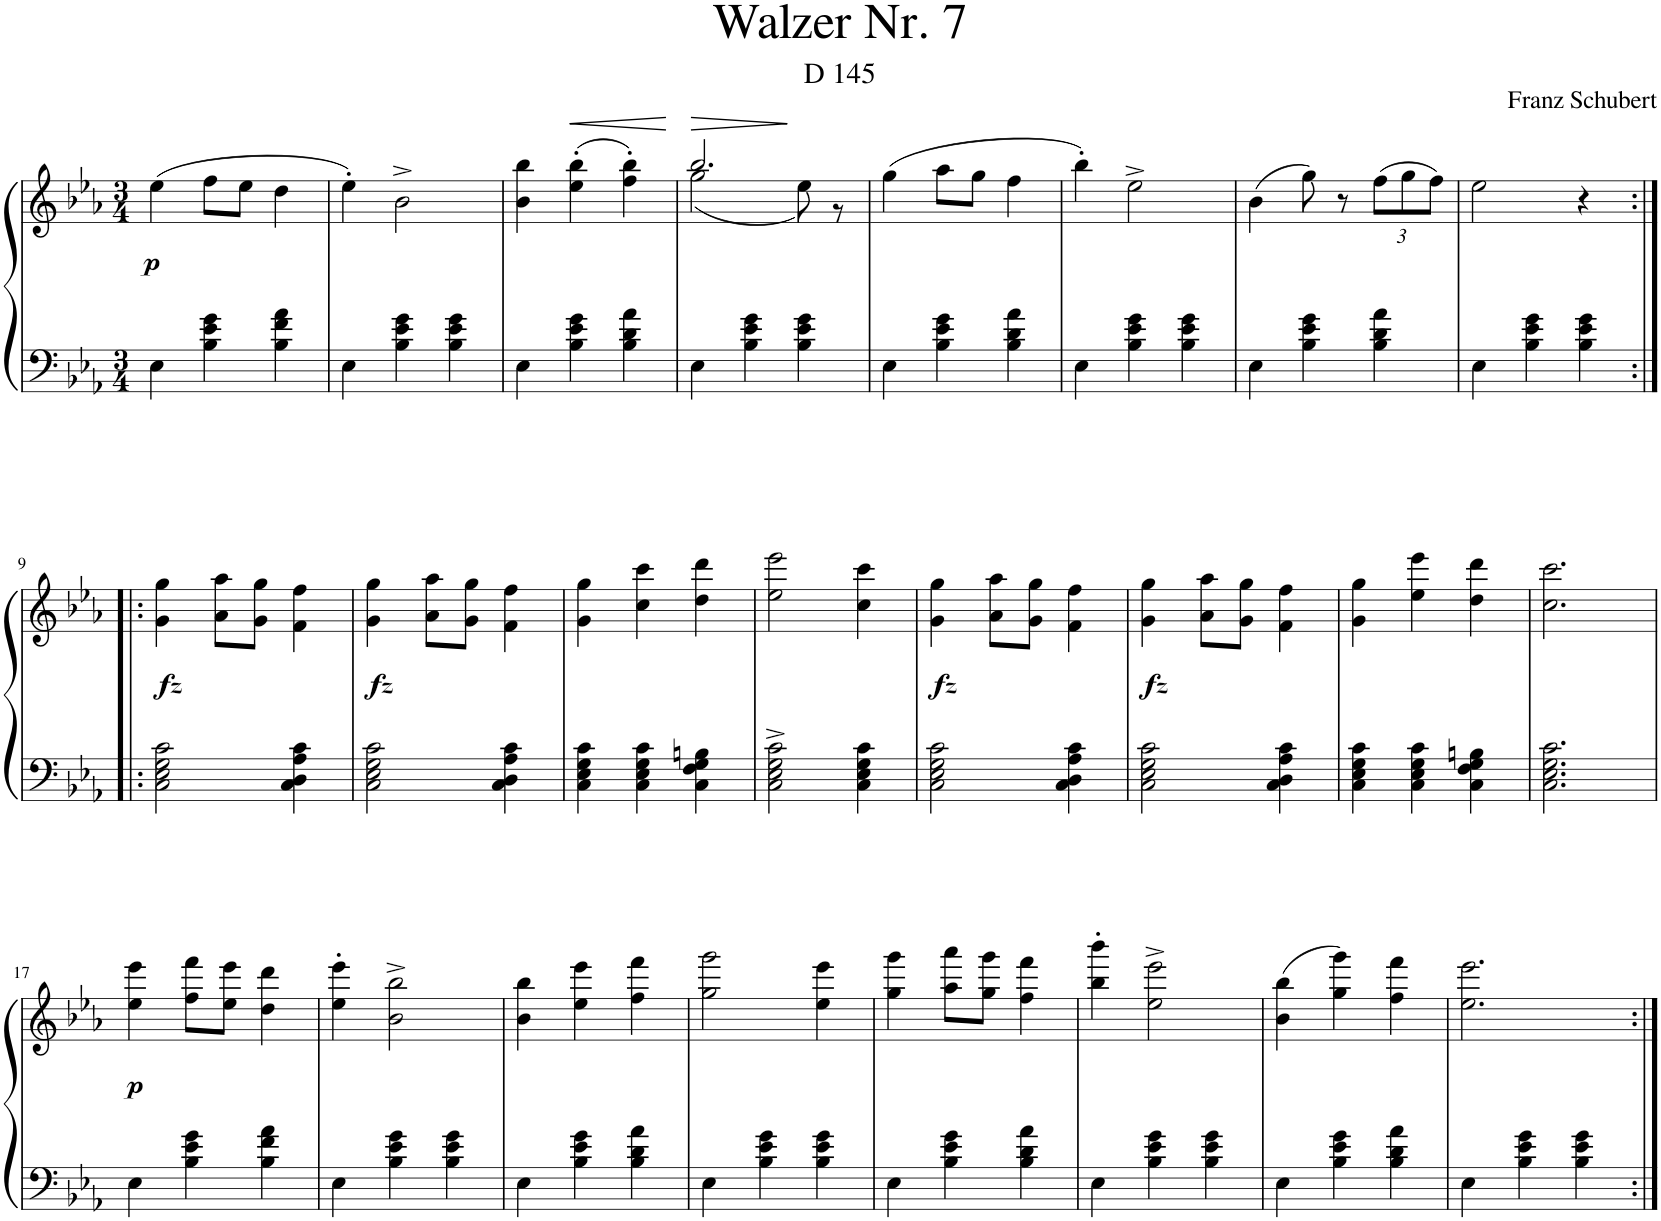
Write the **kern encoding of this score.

**kern	**kern	**dynam
*part1	*part1	*part1
*staff2	*staff1	*staff1/2
*I"Piano	*	*
*I'Pno.	*	*
*clefF4	*clefG2	*
*k[b-e-a-]	*k[b-e-a-]	*
*M3/4	*M3/4	*
=1	=1	=1
!	!	!LO:DY:b
4E-\	(4ee-\	p
4B-\ 4e-\ 4g\	8ff\L	.
.	8ee-\J	.
4B-\ 4f\ 4a-\	4dd\	.
=2	=2	=2
4E-\	4ee-'\)	.
4B-\ 4e-\ 4g\	2b-^\	.
4B-\ 4e-\ 4g\	.	.
=3	=3	=3
4E-\	4b-\ 4bb-\	.
!	!	!LO:HP:b
4B-\ 4e-\ 4g\	(4ee-\' 4bb-\'	<
4B-\ 4d\ 4a-\	4ff\' 4bb-\')	.
.	.	[
=4	=4	=4
!	!	!LO:HP:b
*	*^	*
4E-\	2.bb-/	(2gg\	>
4B-\ 4e-\ 4g\	.	.	.
4B-\ 4e-\ 4g\	.	8ee-\)	]
.	.	8r	.
*	*v	*v	*
=5	=5	=5
4E-\	(4gg\	.
4B-\ 4e-\ 4g\	8aa-\L	.
.	8gg\J	.
4B-\ 4d\ 4a-\	4ff\	.
=6	=6	=6
4E-\	4bb-'\)	.
4B-\ 4e-\ 4g\	2ee-^\	.
4B-\ 4e-\ 4g\	.	.
=7	=7	=7
4E-\	(4b-\	.
4B-\ 4e-\ 4g\	8gg\)	.
.	8r	.
*	*Xbrackettup	*
4B-\ 4d\ 4a-\	(12ff\L	.
.	12gg\	.
.	12ff\J)	.
=8	=8	=8
4E-\	2ee-\	.
4B-\ 4e-\ 4g\	.	.
4B-\ 4e-\ 4g\	4r	.
!!LO:LB:g=z
=9:|!|:	=9:|!|:	=9:|!|:
!	!	!LO:DY:b
2C\ 2E-\ 2G\ 2c\	4g\ 4gg\	fz
.	8a-\ 8aa-\L	.
.	8g\ 8gg\J	.
4C\ 4D\ 4A-\ 4c\	4f\ 4ff\	.
=10	=10	=10
!	!	!LO:DY:b
2C\ 2E-\ 2G\ 2c\	4g\ 4gg\	fz
.	8a-\ 8aa-\L	.
.	8g\ 8gg\J	.
4C\ 4D\ 4A-\ 4c\	4f\ 4ff\	.
=11	=11	=11
4C\ 4E-\ 4G\ 4c\	4g\ 4gg\	.
4C\ 4E-\ 4G\ 4c\	4cc\ 4ccc\	.
4C\ 4F\ 4G\ 4Bn\	4dd\ 4ddd\	.
=12	=12	=12
2C\^ 2E-\^ 2G\^ 2c\^	2ee-\ 2eee-\	.
4C\ 4E-\ 4G\ 4c\	4cc\ 4ccc\	.
=13	=13	=13
!	!	!LO:DY:b
2C\ 2E-\ 2G\ 2c\	4g\ 4gg\	fz
.	8a-\ 8aa-\L	.
.	8g\ 8gg\J	.
4C\ 4D\ 4A-\ 4c\	4f\ 4ff\	.
=14	=14	=14
!	!	!LO:DY:b
2C\ 2E-\ 2G\ 2c\	4g\ 4gg\	fz
.	8a-\ 8aa-\L	.
.	8g\ 8gg\J	.
4C\ 4D\ 4A-\ 4c\	4f\ 4ff\	.
=15	=15	=15
4C\ 4E-\ 4G\ 4c\	4g\ 4gg\	.
4C\ 4E-\ 4G\ 4c\	4ee-\ 4eee-\	.
4C\ 4F\ 4G\ 4Bn\	4dd\ 4ddd\	.
=16	=16	=16
2.C\ 2.E-\ 2.G\ 2.c\	2.cc\ 2.ccc\	.
!!LO:LB:g=z
=17	=17	=17
!	!	!LO:DY:b
4E-\	4ee-\ 4eee-\	p
4B-\ 4e-\ 4g\	8ff\ 8fff\L	.
.	8ee-\ 8eee-\J	.
4B-\ 4f\ 4a-\	4dd\ 4ddd\	.
=18	=18	=18
4E-\	4ee-\' 4eee-\'	.
4B-\ 4e-\ 4g\	2b-\^ 2bb-\^	.
4B-\ 4e-\ 4g\	.	.
=19	=19	=19
4E-\	4b-\ 4bb-\	.
4B-\ 4e-\ 4g\	4ee-\ 4eee-\	.
4B-\ 4d\ 4a-\	4ff\ 4fff\	.
=20	=20	=20
4E-\	2gg\ 2ggg\	.
4B-\ 4e-\ 4g\	.	.
4B-\ 4e-\ 4g\	4ee-\ 4eee-\	.
=21	=21	=21
4E-\	4gg\ 4ggg\	.
4B-\ 4e-\ 4g\	8aa-\ 8aaa-\L	.
.	8gg\ 8ggg\J	.
4B-\ 4d\ 4a-\	4ff\ 4fff\	.
=22	=22	=22
4E-\	4bb-\' 4bbb-\'	.
4B-\ 4e-\ 4g\	2ee-\^ 2eee-\^	.
4B-\ 4e-\ 4g\	.	.
=23	=23	=23
4E-\	(4b-\ 4bb-\	.
4B-\ 4e-\ 4g\	4gg\ 4ggg\)	.
4B-\ 4d\ 4a-\	4ff\ 4fff\	.
=24	=24	=24
4E-\	2.ee-\ 2.eee-\	.
4B-\ 4e-\ 4g\	.	.
4B-\ 4e-\ 4g\	.	.
=:|!	=:|!	=:|!
*-	*-	*-
